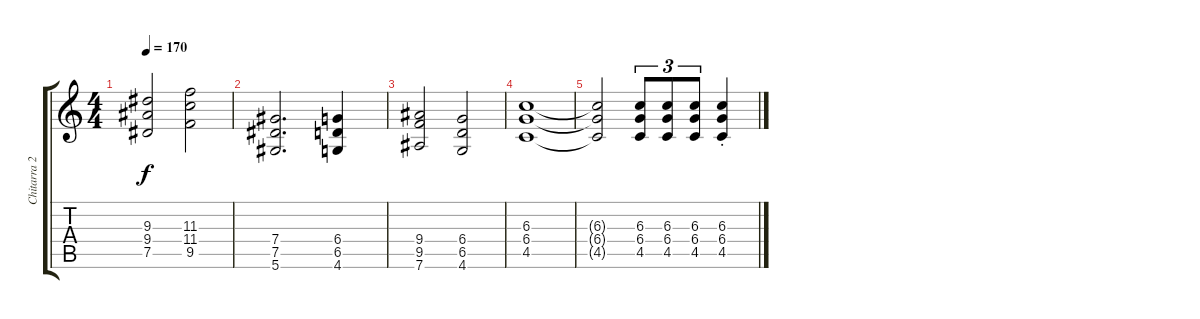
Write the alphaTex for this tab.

\track ("Chitarra 2" "Chitarra 2") {instrument distortionguitar}
\staff {score tabs}
\tuning (Eb4 Bb3 Gb3 Db3 Ab2 Eb2) {hide}
\ts (4 4)
\tempo 170
\clef g2
\ks c
(9.3 9.4 7.5).2{dy f} (11.3 11.4 9.5).2 |
(7.4 7.5 5.6).2{d} (6.4 6.5 4.6).4 |
(9.4 9.5 7.6).2 (6.4 6.5 4.6).2 |
(6.3 6.4 4.5).1 |
(6.3{t} 6.4{t} 4.5{t}).2 (6.3 6.4 4.5).8{tu (3 2)} (6.3 6.4 4.5).8{tu (3 2)} (6.3 6.4 4.5).8{tu (3 2)} (6.3{st} 6.4{st} 4.5{st}).4
